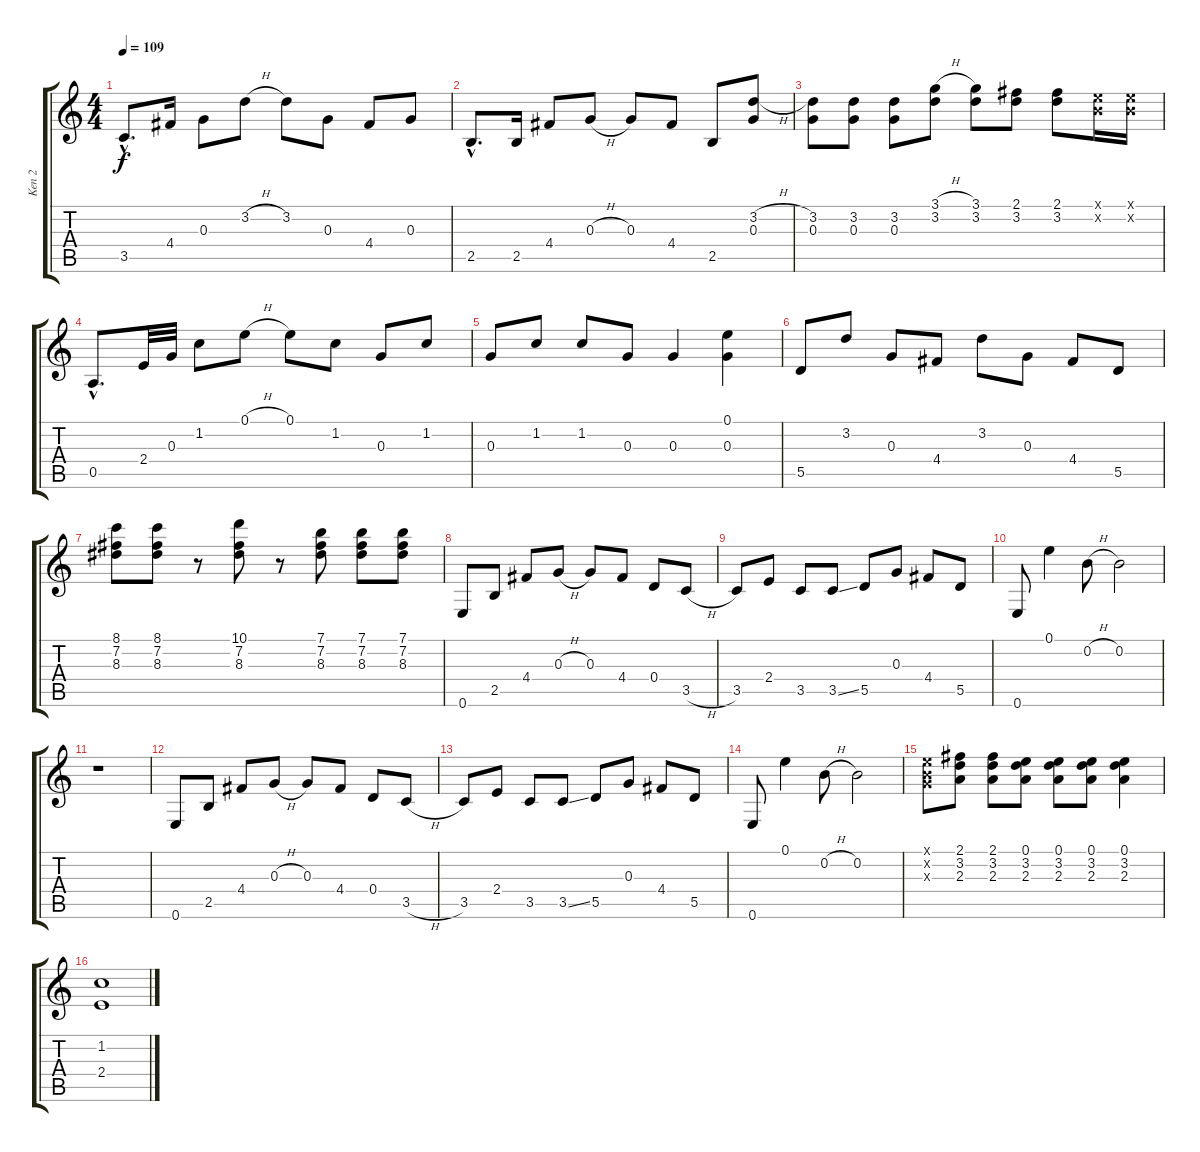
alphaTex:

\track ("Ken 2" "Ken 2") {instrument electricguitarclean}
\staff {score tabs}
\tuning (E4 B3 G3 D3 A2 E2) {hide}
\ts (4 4)
\tempo 109
\clef g2
\ks c
3.5{hac}.8{d dy f} 4.4.16 0.3.8 3.2{h}.8 3.2.8 0.3.8 4.4.8 0.3.8 |
2.5{hac}.8{d} 2.5.16 4.4.8 0.3{h}.8 0.3.8 4.4.8 2.5.8 (3.2{h} 0.3).8 |
(3.2 0.3).8 (3.2 0.3).8 (3.2 0.3).8 (3.1{h} 3.2).8 (3.1 3.2).8 (2.1 3.2).8 (2.1 3.2).8 (0.1{x} 0.2{x}).16 (0.1{x} 0.2{x}).16 |
0.5{hac}.8{d} 2.4.32 0.3.32 1.2.8 0.1{h}.8 0.1.8 1.2.8 0.3.8 1.2.8 |
0.3.8 1.2.8 1.2.8 0.3.8 0.3.4 (0.1 0.3).4 |
5.5.8 3.2.8 0.3.8 4.4.8 3.2.8 0.3.8 4.4.8 5.5.8 |
(8.1 7.2 8.3).8 (8.1 7.2 8.3).8 r.8 (10.1 7.2 8.3).8 r.8 (7.1 7.2 8.3).8 (7.1 7.2 8.3).8 (7.1 7.2 8.3).8 |
0.6.8 2.5.8 4.4.8 0.3{h}.8 0.3.8 4.4.8 0.4.8 3.5{h}.8 |
3.5.8 2.4.8 3.5.8 3.5{ss}.8 5.5.8 0.3.8 4.4.8 5.5.8 |
0.6.8 0.1.4 0.2{h}.8 0.2.2 |
r.1 |
0.6.8 2.5.8 4.4.8 0.3{h}.8 0.3.8 4.4.8 0.4.8 3.5{h}.8 |
3.5.8 2.4.8 3.5.8 3.5{ss}.8 5.5.8 0.3.8 4.4.8 5.5.8 |
0.6.8 0.1.4 0.2{h}.8 0.2.2 |
(0.1{x} 0.2{x} 0.3{x}).8 (2.1 3.2 2.3).8 (2.1 3.2 2.3).8 (0.1 3.2 2.3).8 (0.1 3.2 2.3).8 (0.1 3.2 2.3).8 (0.1 3.2 2.3).4 |
(1.2 2.4).1
